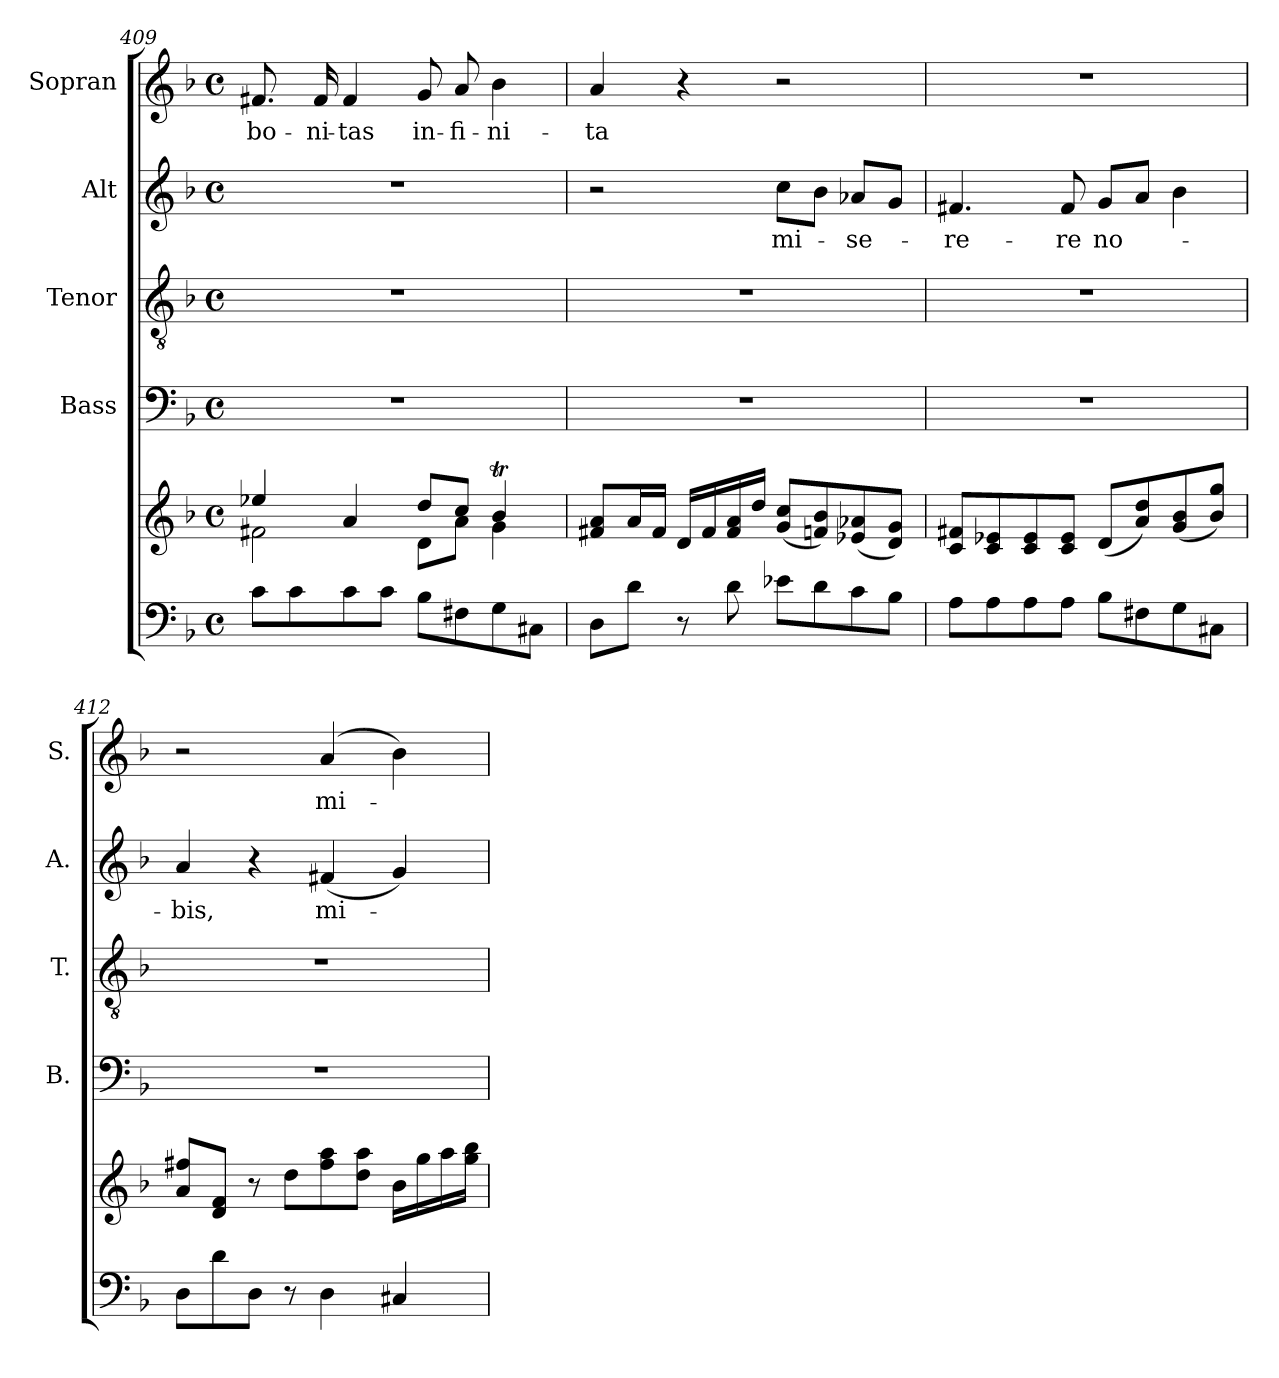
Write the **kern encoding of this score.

**kern	**kern	**kern	**kern	**kern	**text	**kern	**text
*part5	*part5	*part4	*part3	*part2	*part2	*part1	*part1
*staff6	*staff5	*staff4	*staff3	*staff2	*staff2	*staff1	*staff1
*	*	*I"Bass	*I"Tenor	*I"Alt	*	*I"Sopran	*
*	*	*I'B.	*I'T.	*I'A.	*	*I'S.	*
*clefF4	*clefG2	*clefF4	*clefGv2	*clefG2	*	*clefG2	*
*k[b-]	*k[b-]	*k[b-]	*k[b-]	*k[b-]	*	*k[b-]	*
*F:	*F:	*F:	*F:	*F:	*	*F:	*
*M4/4	*M4/4	*M4/4	*M4/4	*M4/4	*	*M4/4	*
*met(c)	*met(c)	*met(c)	*met(c)	*met(c)	*	*met(c)	*
=409	=409	=409	=409	=409	=409	=409	=409
*	*^	*	*	*	*	*	*
!	!	!	!	!	!	!	!	!LO:LY:b
8c\L	4ee-X/	2f#X\	1r	1r	1r	.	8.f#X/	bo-
8c\	.	.	.	.	.	.	.	.
!	!	!	!	!	!	!	!	!LO:LY:b
.	.	.	.	.	.	.	16f#/	-ni-
!	!	!	!	!	!	!	!	!LO:LY:b
8c\	4a/	.	.	.	.	.	4f#/	-tas
8c\J	.	.	.	.	.	.	.	.
!	!	!	!	!	!	!	!	!LO:LY:b
8B-\L	8dd/L	8d\L	.	.	.	.	8g/	in-
!	!	!	!	!	!	!	!	!LO:LY:b
8F#X\	8cc/J	8a\J	.	.	.	.	8a/	-fi-
!	!	!	!	!	!	!	!	!LO:LY:b
8G\	4b-T/	4g\	.	.	.	.	4b-\	-ni-
8C#X\J	.	.	.	.	.	.	.	.
*	*v	*v	*	*	*	*	*	*
!!LO:PB:g=z
=410	=410	=410	=410	=410	=410	=410	=410
!	!	!	!	!	!	!	!LO:LY:b
8D\L	8f#X/ 8a/L	1r	1r	2r	.	4a/	-ta
8d\J	16a/L	.	.	.	.	.	.
.	16f#/JJ	.	.	.	.	.	.
8r	16d/LL	.	.	.	.	4r	.
.	16f#/	.	.	.	.	.	.
8d\	16f#/ 16a/	.	.	.	.	.	.
.	16dd/JJ	.	.	.	.	.	.
!	!	!	!	!	!LO:LY:b	!	!
8e-X\L	(<8g/ 8cc/L	.	.	8cc\L	mi-	2r	.
8d\	8fn/ 8b-/)	.	.	8b-\J	.	.	.
!	!	!	!	!	!LO:LY:b	!	!
8c\	(<8e-X/ 8a-X/	.	.	8a-X/L	-se-	.	.
8B-\J	8d/ 8g/J)	.	.	8g/J	.	.	.
=411	=411	=411	=411	=411	=411	=411	=411
!	!	!	!	!	!LO:LY:b	!	!
8A\L	8c/ 8f#X/L	1r	1r	4.f#X/	-re-	1r	.
8A\	8c/ 8e-X/	.	.	.	.	.	.
8A\	8c/ 8e-/	.	.	.	.	.	.
!	!	!	!	!	!LO:LY:b	!	!
8A\J	8c/ 8e-/J	.	.	8f#/	-re	.	.
!	!	!	!	!	!LO:LY:b	!	!
8B-\L	(<8d/L	.	.	8g/L	no-	.	.
8F#X\	8a/ 8dd/)	.	.	8a/J	.	.	.
8G\	(<8g/ 8b-/	.	.	4b-\	.	.	.
8C#X\J	8b-/ 8gg/J)	.	.	.	.	.	.
=412	=412	=412	=412	=412	=412	=412	=412
!	!	!	!	!	!LO:LY:b	!	!
8D\L	8a/ 8ff#X/L	1r	1r	4a/	-bis,	2r	.
8d\	8d/ 8f/J	.	.	.	.	.	.
8D\J	8r	.	.	4r	.	.	.
8r	8dd\L	.	.	.	.	.	.
!	!	!	!	!	!LO:LY:b	!	!LO:LY:b
4D\	8ff#\ 8aa\	.	.	(<4f#X/	mi-	(4a/	mi-
.	8dd\ 8aa\J	.	.	.	.	.	.
4C#X/	16b-\LL	.	.	4g/)	.	4b-\)	.
.	16gg\	.	.	.	.	.	.
.	16aa\	.	.	.	.	.	.
.	16gg\ 16bb-\JJ	.	.	.	.	.	.
=	=	=	=	=	=	=	=
*-	*-	*-	*-	*-	*-	*-	*-
